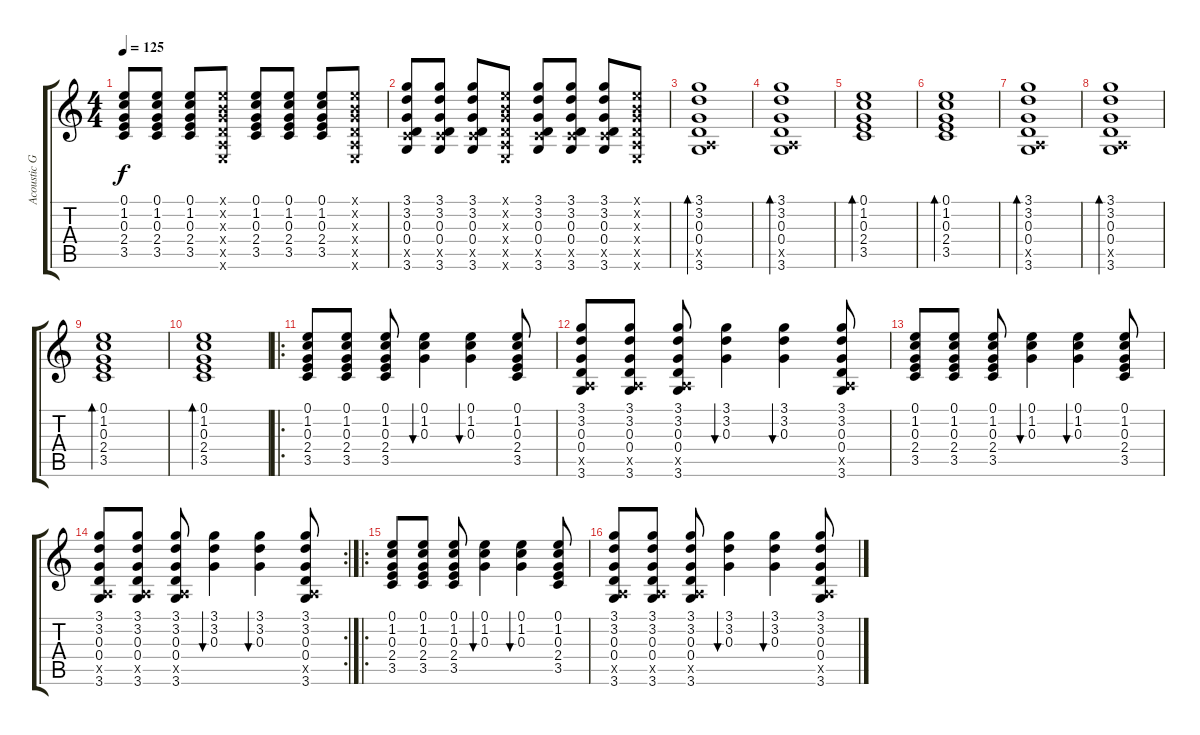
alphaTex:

\track ("Acoustic Guitar" "Acoustic G") {instrument acousticguitarsteel}
\staff {score tabs}
\tuning (E4 B3 G3 D3 A2 E2) {hide}
\ts (4 4)
\tempo 125
\clef g2
\ks c
(0.1 1.2 0.3 2.4 3.5).8{dy f} (0.1 1.2 0.3 2.4 3.5).8 (0.1 1.2 0.3 2.4 3.5).8 (0.1{x} 0.2{x} 0.3{x} 0.4{x} 0.5{x} 0.6{x}).8 (0.1 1.2 0.3 2.4 3.5).8 (0.1 1.2 0.3 2.4 3.5).8 (0.1 1.2 0.3 2.4 3.5).8 (0.1{x} 0.2{x} 0.3{x} 0.4{x} 0.5{x} 0.6{x}).8 |
(3.1 3.2 0.3 0.4 3.5{x} 3.6).8 (3.1 3.2 0.3 0.4 3.5{x} 3.6).8 (3.1 3.2 0.3 0.4 3.5{x} 3.6).8 (0.1{x} 0.2{x} 0.3{x} 0.4{x} 0.5{x} 0.6{x}).8 (3.1 3.2 0.3 0.4 3.5{x} 3.6).8 (3.1 3.2 0.3 0.4 3.5{x} 3.6).8 (3.1 3.2 0.3 0.4 3.5{x} 3.6).8 (0.1{x} 0.2{x} 0.3{x} 0.4{x} 0.5{x} 0.6{x}).8 |
(3.1 3.2 0.3 0.4 0.5{x} 3.6).1{bd 60} |
(3.1 3.2 0.3 0.4 0.5{x} 3.6).1{bd 60} |
(0.1 1.2 0.3 2.4 3.5).1{bd 60} |
(0.1 1.2 0.3 2.4 3.5).1{bd 60} |
(3.1 3.2 0.3 0.4 0.5{x} 3.6).1{bd 60} |
(3.1 3.2 0.3 0.4 0.5{x} 3.6).1{bd 60} |
(0.1 1.2 0.3 2.4 3.5).1{bd 60} |
(0.1 1.2 0.3 2.4 3.5).1{bd 60} |
\ro
(0.1 1.2 0.3 2.4 3.5).8 (0.1 1.2 0.3 2.4 3.5).8 (0.1 1.2 0.3 2.4 3.5).8 (0.1 1.2 0.3).4{bu 60} (0.1 1.2 0.3).4{bu 60} (0.1 1.2 0.3 2.4 3.5).8 |
(3.1 3.2 0.3 0.4 0.5{x} 3.6).8 (3.1 3.2 0.3 0.4 0.5{x} 3.6).8 (3.1 3.2 0.3 0.4 0.5{x} 3.6).8 (3.1 3.2 0.3).4{bu 60} (3.1 3.2 0.3).4{bu 60} (3.1 3.2 0.3 0.4 0.5{x} 3.6).8 |
(0.1 1.2 0.3 2.4 3.5).8 (0.1 1.2 0.3 2.4 3.5).8 (0.1 1.2 0.3 2.4 3.5).8 (0.1 1.2 0.3).4{bu 60} (0.1 1.2 0.3).4{bu 60} (0.1 1.2 0.3 2.4 3.5).8 |
\rc 2
(3.1 3.2 0.3 0.4 0.5{x} 3.6).8 (3.1 3.2 0.3 0.4 0.5{x} 3.6).8 (3.1 3.2 0.3 0.4 0.5{x} 3.6).8 (3.1 3.2 0.3).4{bu 60} (3.1 3.2 0.3).4{bu 60} (3.1 3.2 0.3 0.4 0.5{x} 3.6).8 |
\ro
(0.1 1.2 0.3 2.4 3.5).8 (0.1 1.2 0.3 2.4 3.5).8 (0.1 1.2 0.3 2.4 3.5).8 (0.1 1.2 0.3).4{bu 60} (0.1 1.2 0.3).4{bu 60} (0.1 1.2 0.3 2.4 3.5).8 |
(3.1 3.2 0.3 0.4 0.5{x} 3.6).8 (3.1 3.2 0.3 0.4 0.5{x} 3.6).8 (3.1 3.2 0.3 0.4 0.5{x} 3.6).8 (3.1 3.2 0.3).4{bu 60} (3.1 3.2 0.3).4{bu 60} (3.1 3.2 0.3 0.4 0.5{x} 3.6).8
